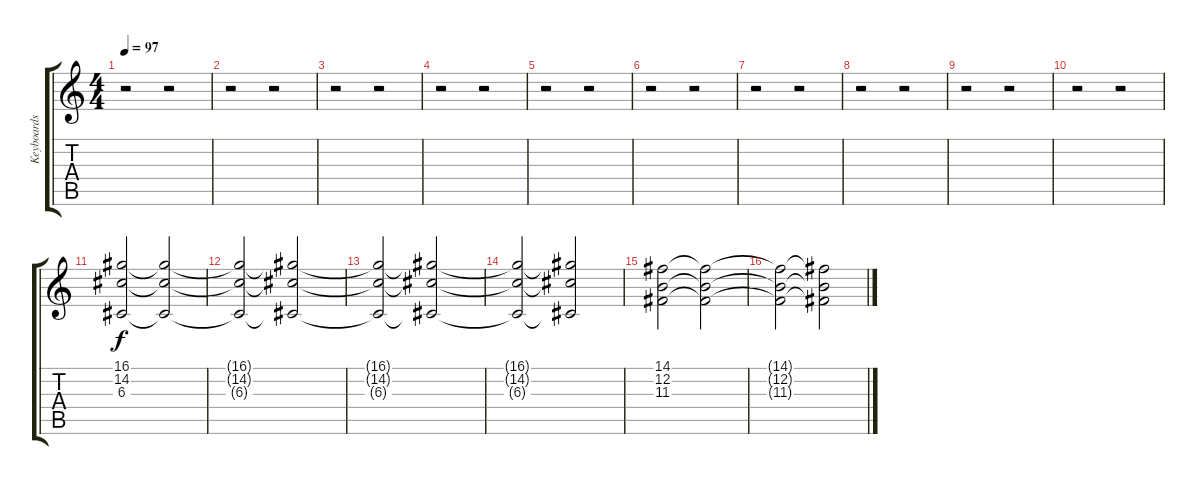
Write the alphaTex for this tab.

\track ("Keyboards 2" "Keyboards ") {instrument choiraahs}
\staff {score tabs}
\tuning (E4 B3 G3 D3 A2 E2) {hide}
\ts (4 4)
\tempo 97
\clef g2
\ks c
r.2{dy f} r.2 |
r.2 r.2 |
r.2 r.2 |
r.2 r.2 |
r.2 r.2 |
r.2 r.2 |
r.2 r.2 |
\section ("" "")
r.2 r.2 |
r.2 r.2 |
\section ("" "")
r.2 r.2 |
(16.1 14.2 6.3).2 (16.1{t} 14.2{t} 6.3{t}).2 |
(16.1{t} 14.2{t} 6.3{t}).2 (16.1{t} 14.2{t} 6.3{t}).2 |
(16.1{t} 14.2{t} 6.3{t}).2 (16.1{t} 14.2{t} 6.3{t}).2 |
(16.1{t} 14.2{t} 6.3{t}).2 (16.1{t} 14.2{t} 6.3{t}).2 |
(14.1 12.2 11.3).2 (14.1{t} 12.2{t} 11.3{t}).2 |
(14.1{t} 12.2{t} 11.3{t}).2 (14.1{t} 12.2{t} 11.3{t}).2
